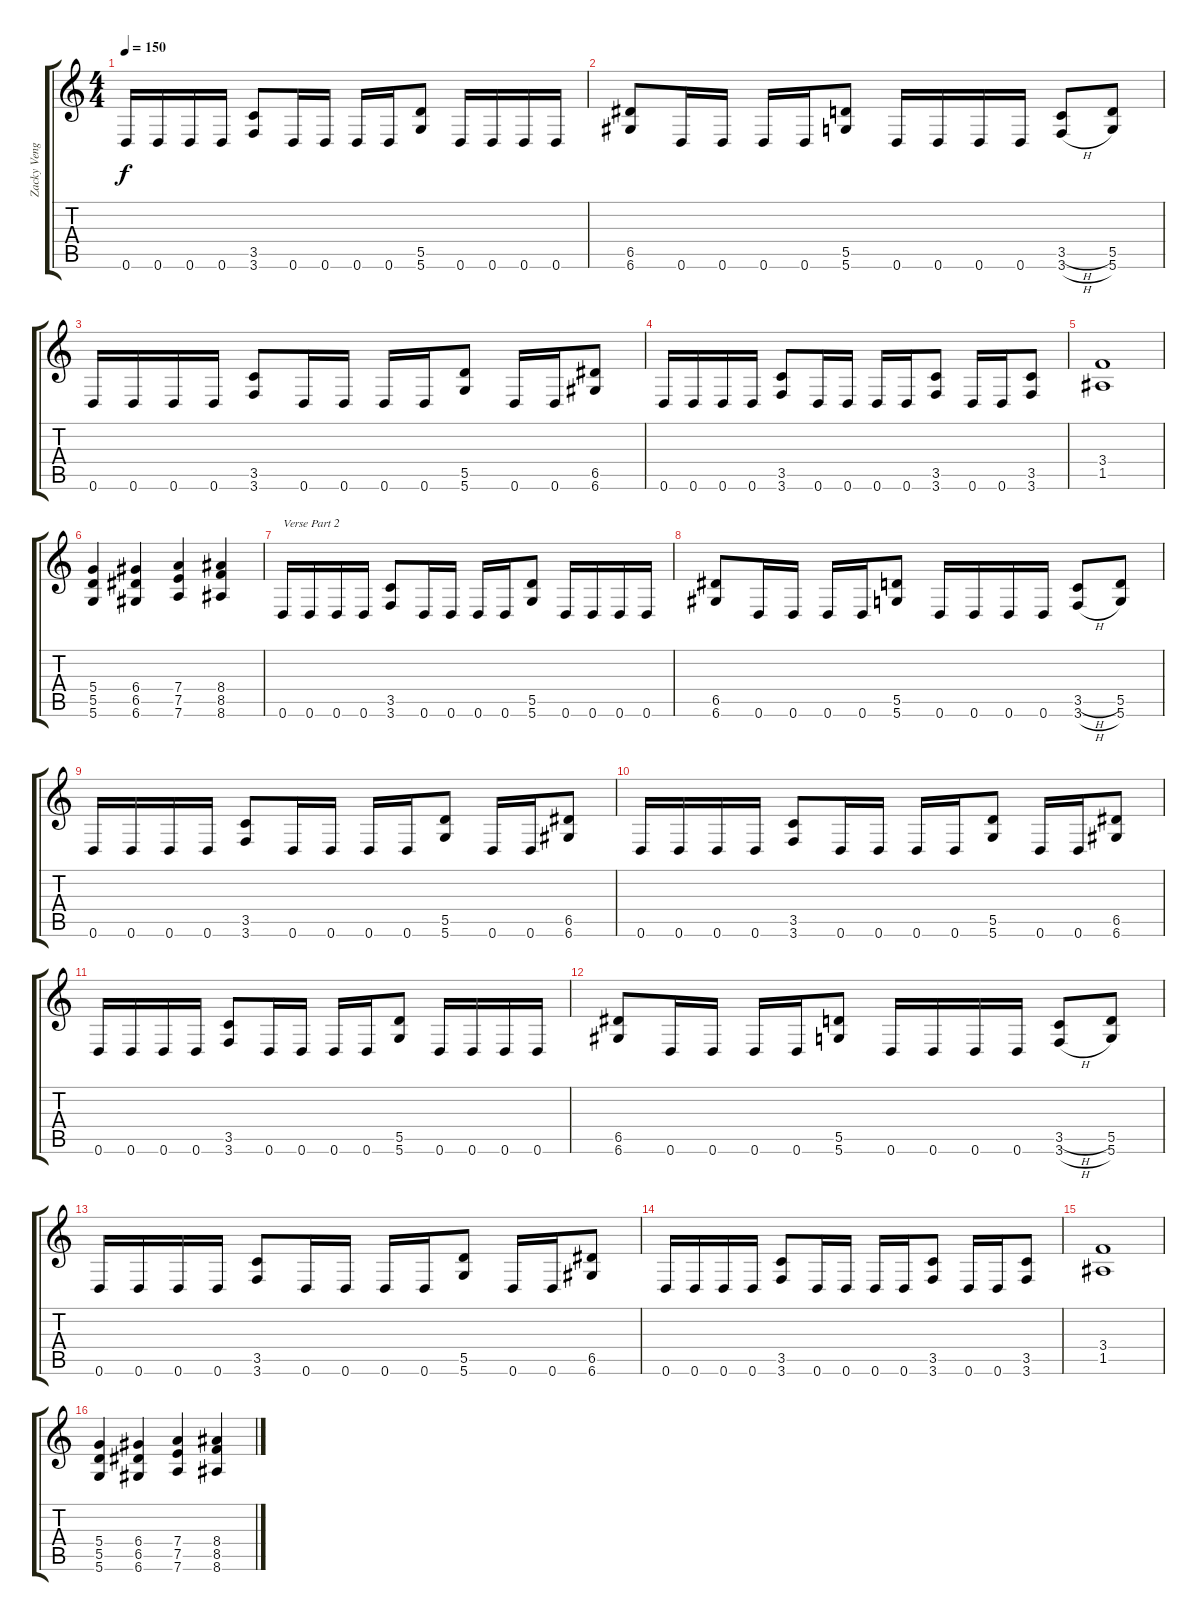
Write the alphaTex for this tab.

\track ("Zacky Vengeance" "Zacky Veng") {instrument overdrivenguitar}
\staff {score tabs}
\tuning (E4 B3 G3 D3 A2 D2) {hide}
\ts (4 4)
\tempo 150
\clef g2
\ks c
0.6.16{dy f} 0.6.16 0.6.16 0.6.16 (3.5 3.6).8 0.6.16 0.6.16 0.6.16 0.6.16 (5.5 5.6).8 0.6.16 0.6.16 0.6.16 0.6.16 |
(6.5 6.6).8 0.6.16 0.6.16 0.6.16 0.6.16 (5.5 5.6).8 0.6.16 0.6.16 0.6.16 0.6.16 (3.5{h} 3.6{h}).8 (5.5 5.6).8 |
0.6.16 0.6.16 0.6.16 0.6.16 (3.5 3.6).8 0.6.16 0.6.16 0.6.16 0.6.16 (5.5 5.6).8 0.6.16 0.6.16 (6.5 6.6).8 |
0.6.16 0.6.16 0.6.16 0.6.16 (3.5 3.6).8 0.6.16 0.6.16 0.6.16 0.6.16 (3.5 3.6).8 0.6.16 0.6.16 (3.5 3.6).8 |
(3.4 1.5).1 |
(5.4 5.5 5.6).4 (6.4 6.5 6.6).4 (7.4 7.5 7.6).4 (8.4 8.5 8.6).4 |
0.6.16{txt "Verse Part 2"} 0.6.16 0.6.16 0.6.16 (3.5 3.6).8 0.6.16 0.6.16 0.6.16 0.6.16 (5.5 5.6).8 0.6.16 0.6.16 0.6.16 0.6.16 |
(6.5 6.6).8 0.6.16 0.6.16 0.6.16 0.6.16 (5.5 5.6).8 0.6.16 0.6.16 0.6.16 0.6.16 (3.5{h} 3.6{h}).8 (5.5 5.6).8 |
0.6.16 0.6.16 0.6.16 0.6.16 (3.5 3.6).8 0.6.16 0.6.16 0.6.16 0.6.16 (5.5 5.6).8 0.6.16 0.6.16 (6.5 6.6).8 |
0.6.16 0.6.16 0.6.16 0.6.16 (3.5 3.6).8 0.6.16 0.6.16 0.6.16 0.6.16 (5.5 5.6).8 0.6.16 0.6.16 (6.5 6.6).8 |
0.6.16 0.6.16 0.6.16 0.6.16 (3.5 3.6).8 0.6.16 0.6.16 0.6.16 0.6.16 (5.5 5.6).8 0.6.16 0.6.16 0.6.16 0.6.16 |
(6.5 6.6).8 0.6.16 0.6.16 0.6.16 0.6.16 (5.5 5.6).8 0.6.16 0.6.16 0.6.16 0.6.16 (3.5{h} 3.6{h}).8 (5.5 5.6).8 |
0.6.16 0.6.16 0.6.16 0.6.16 (3.5 3.6).8 0.6.16 0.6.16 0.6.16 0.6.16 (5.5 5.6).8 0.6.16 0.6.16 (6.5 6.6).8 |
0.6.16 0.6.16 0.6.16 0.6.16 (3.5 3.6).8 0.6.16 0.6.16 0.6.16 0.6.16 (3.5 3.6).8 0.6.16 0.6.16 (3.5 3.6).8 |
(3.4 1.5).1 |
(5.4 5.5 5.6).4 (6.4 6.5 6.6).4 (7.4 7.5 7.6).4 (8.4 8.5 8.6).4
